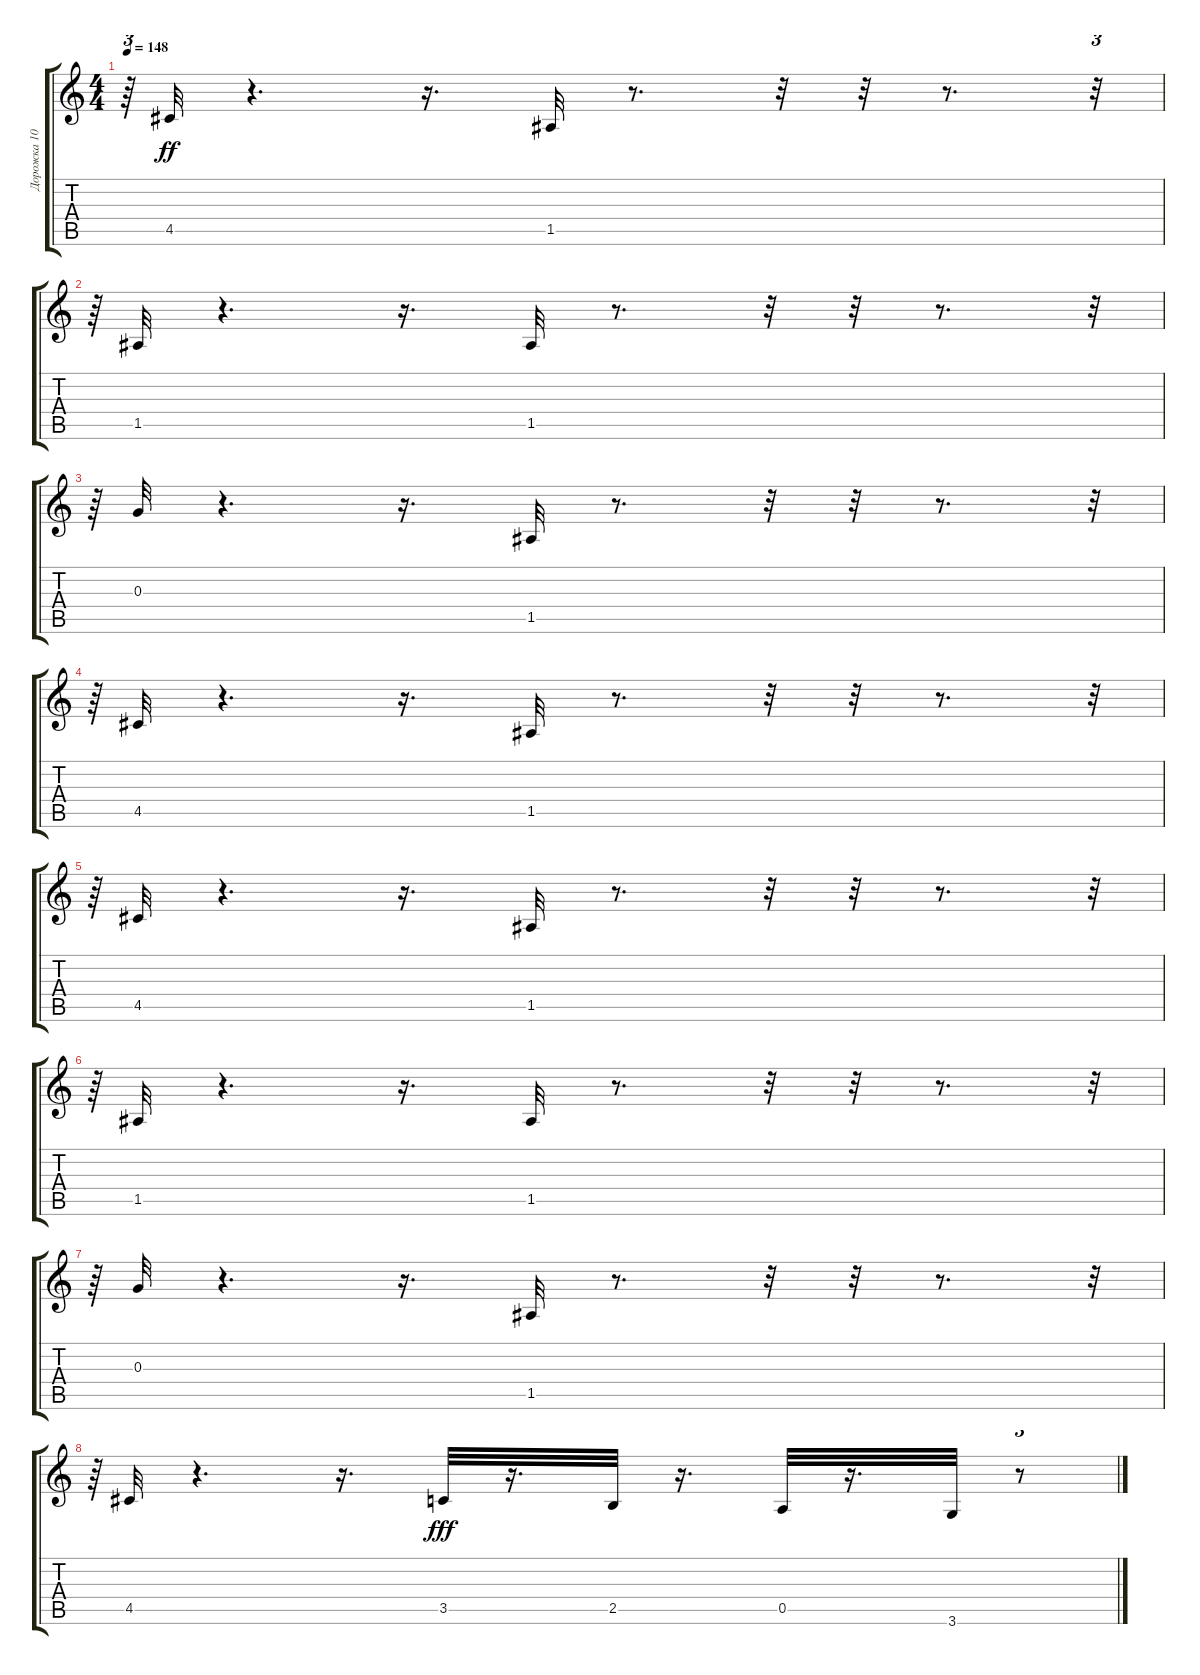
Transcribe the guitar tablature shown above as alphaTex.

\track ("Дорожка 10" "Дорожка 10") {instrument acousticguitarnylon}
\staff {score tabs}
\tuning (E4 B3 G3 D3 A2 E2) {hide}
\ts (4 4)
\tempo 148
\clef g2
\ks c
r.64{tu (3 2) dy ff} 4.5.32 r.4{d} r.16{d} 1.5.32 r.8{d} r.32 r.32 r.8{d} r.32{tu (3 2)} |
r.64{tu (3 2)} 1.5.32 r.4{d} r.16{d} 1.5.32 r.8{d} r.32 r.32 r.8{d} r.32{tu (3 2)} |
r.64{tu (3 2)} 0.3.32 r.4{d} r.16{d} 1.5.32 r.8{d} r.32 r.32 r.8{d} r.32{tu (3 2)} |
r.64{tu (3 2)} 4.5.32 r.4{d} r.16{d} 1.5.32 r.8{d} r.32 r.32 r.8{d} r.32{tu (3 2)} |
r.64{tu (3 2)} 4.5.32 r.4{d} r.16{d} 1.5.32 r.8{d} r.32 r.32 r.8{d} r.32{tu (3 2)} |
r.64{tu (3 2)} 1.5.32 r.4{d} r.16{d} 1.5.32 r.8{d} r.32 r.32 r.8{d} r.32{tu (3 2)} |
r.64{tu (3 2)} 0.3.32 r.4{d} r.16{d} 1.5.32 r.8{d} r.32 r.32 r.8{d} r.32{tu (3 2)} |
r.64{tu (3 2)} 4.5.32 r.4{d} r.16{d} 3.5.32{dy fff} r.16{d} 2.5.32 r.16{d} 0.5.32 r.16{d} 3.6.32 r.8{tu (3 2)}
